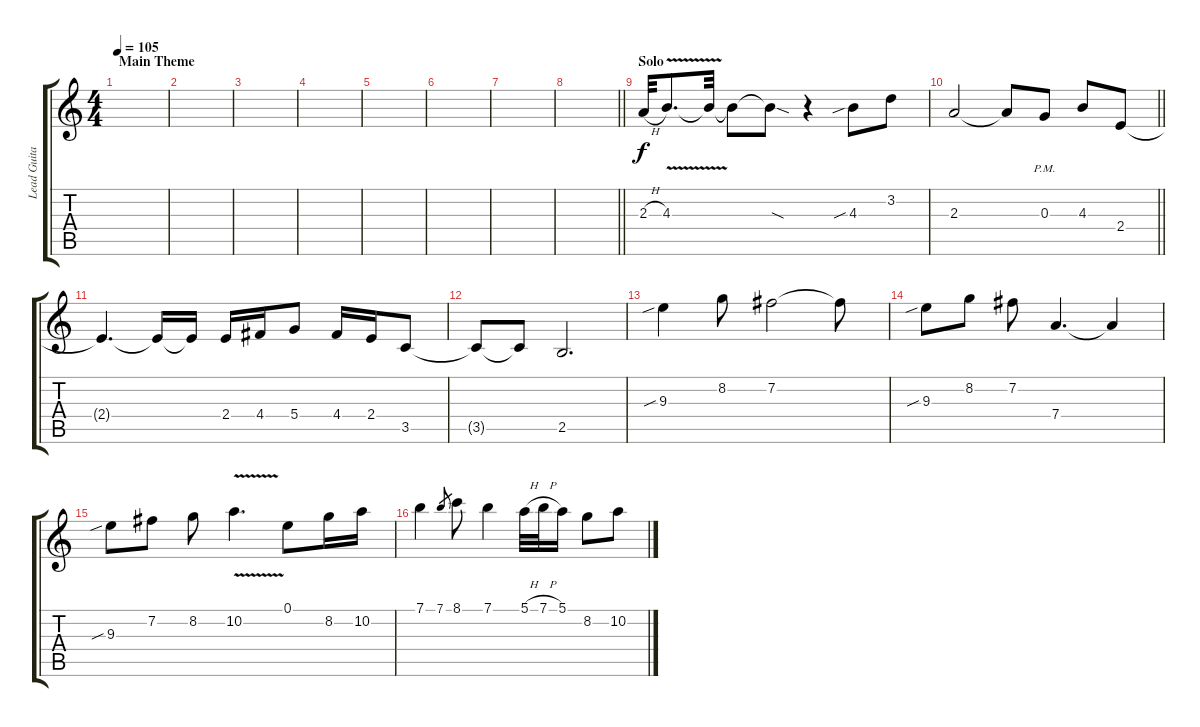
\track ("Lead Guitar 1" "Lead Guita") {instrument overdrivenguitar}
\staff {score tabs}
\tuning (E4 B3 G3 D3 A2 E2) {hide}
\ts (4 4)
\section ("" "Main Theme")
\tempo 105
\clef g2
\ks c
|
|
|
|
|
|
|
\barLineRight lightlight
|
\section ("" "Solo")
2.3{h}.32 4.3{v}.8{d} 4.3{t}.32 4.3{t}.8 4.3{sod t}.8 r.4 4.3{sib}.8 3.2.8 |
\barLineRight lightlight
2.3.2 2.3{t}.8 0.3{pm}.8 4.3.8 2.4.8 |
\section ("" "")
2.4{t}.4{d} 2.4{t}.16 2.4{t}.16 2.4.16 4.4.16 5.4.8 4.4.16 2.4.16 3.5.8 |
3.5{t}.8 3.5{t}.8 2.5.2{d} |
9.3{sib}.4 8.2.8 7.2.2 7.2{t}.8 |
9.3{sib}.8 8.2.8 7.2.8 7.4.4{d} 7.4{t}.4 |
9.3{sib}.8 7.2.8 8.2.8 10.2{v}.4{d} 0.1.8 8.2.16 10.2.16 |
7.1.4 7.1.8{gr} 8.1.8 7.1.4 5.1{h}.32 7.1{h}.32 5.1.16 8.2.8 10.2.8
